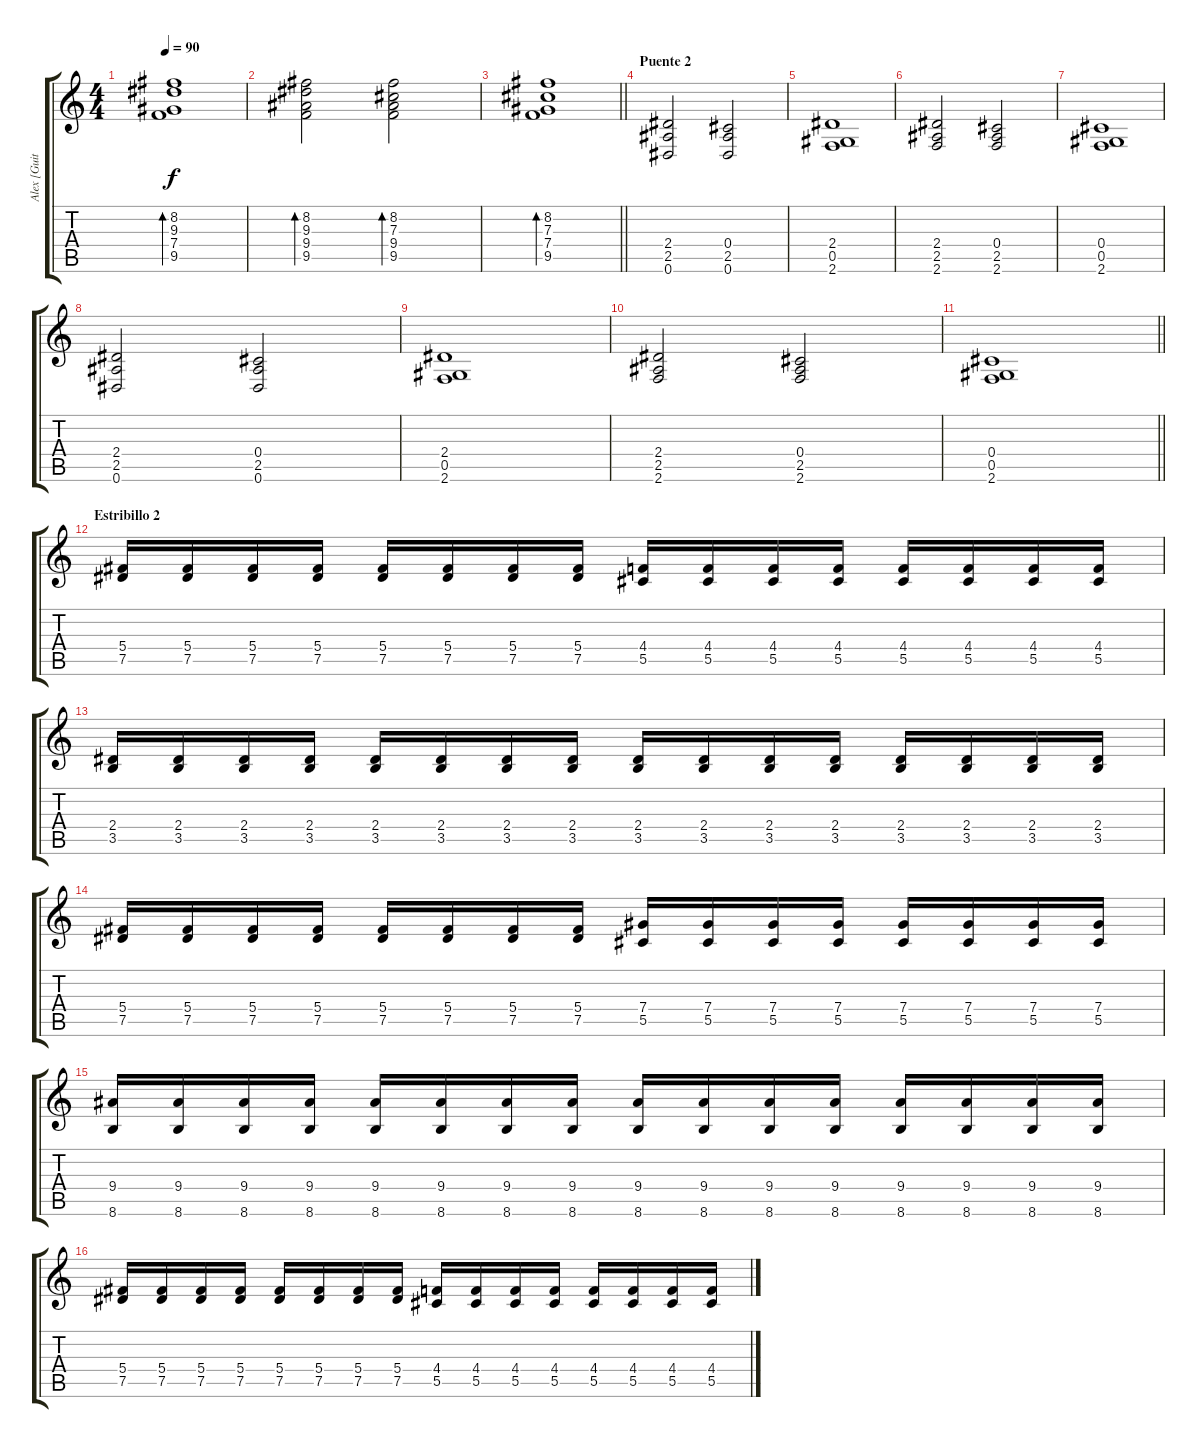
\track ("Alex [Guitar 3]" "Alex [Guit") {instrument acousticguitarsteel}
\staff {score tabs}
\tuning (Eb4 Bb3 Gb3 Db3 Ab2 Eb2) {hide}
\ts (4 4)
\tempo 90
\clef g2
\ks c
(8.2 9.3 7.4 9.5).1{bd 240 dy f} |
(8.2 9.3 9.4 9.5).2{bd 240} (8.2 7.3 9.4 9.5).2{bd 240} |
\barLineRight lightlight
(8.2 7.3 7.4 9.5).1{bd 240} |
\section ("" "Puente 2")
(2.4 2.5 0.6).2{instrument distortionguitar} (0.4 2.5 0.6).2 |
(2.4 0.5 2.6).1 |
(2.4 2.5 2.6).2 (0.4 2.5 2.6).2 |
(0.4 0.5 2.6).1 |
(2.4 2.5 0.6).2 (0.4 2.5 0.6).2 |
(2.4 0.5 2.6).1 |
(2.4 2.5 2.6).2 (0.4 2.5 2.6).2 |
\barLineRight lightlight
(0.4 0.5 2.6).1 |
\section ("" "Estribillo 2")
(5.4 7.5).16 (5.4 7.5).16 (5.4 7.5).16 (5.4 7.5).16 (5.4 7.5).16 (5.4 7.5).16 (5.4 7.5).16 (5.4 7.5).16 (4.4 5.5).16 (4.4 5.5).16 (4.4 5.5).16 (4.4 5.5).16 (4.4 5.5).16 (4.4 5.5).16 (4.4 5.5).16 (4.4 5.5).16 |
(2.4 3.5).16 (2.4 3.5).16 (2.4 3.5).16 (2.4 3.5).16 (2.4 3.5).16 (2.4 3.5).16 (2.4 3.5).16 (2.4 3.5).16 (2.4 3.5).16 (2.4 3.5).16 (2.4 3.5).16 (2.4 3.5).16 (2.4 3.5).16 (2.4 3.5).16 (2.4 3.5).16 (2.4 3.5).16 |
(5.4 7.5).16 (5.4 7.5).16 (5.4 7.5).16 (5.4 7.5).16 (5.4 7.5).16 (5.4 7.5).16 (5.4 7.5).16 (5.4 7.5).16 (7.4 5.5).16 (7.4 5.5).16 (7.4 5.5).16 (7.4 5.5).16 (7.4 5.5).16 (7.4 5.5).16 (7.4 5.5).16 (7.4 5.5).16 |
(9.4 8.6).16 (9.4 8.6).16 (9.4 8.6).16 (9.4 8.6).16 (9.4 8.6).16 (9.4 8.6).16 (9.4 8.6).16 (9.4 8.6).16 (9.4 8.6).16 (9.4 8.6).16 (9.4 8.6).16 (9.4 8.6).16 (9.4 8.6).16 (9.4 8.6).16 (9.4 8.6).16 (9.4 8.6).16 |
(5.4 7.5).16 (5.4 7.5).16 (5.4 7.5).16 (5.4 7.5).16 (5.4 7.5).16 (5.4 7.5).16 (5.4 7.5).16 (5.4 7.5).16 (4.4 5.5).16 (4.4 5.5).16 (4.4 5.5).16 (4.4 5.5).16 (4.4 5.5).16 (4.4 5.5).16 (4.4 5.5).16 (4.4 5.5).16
